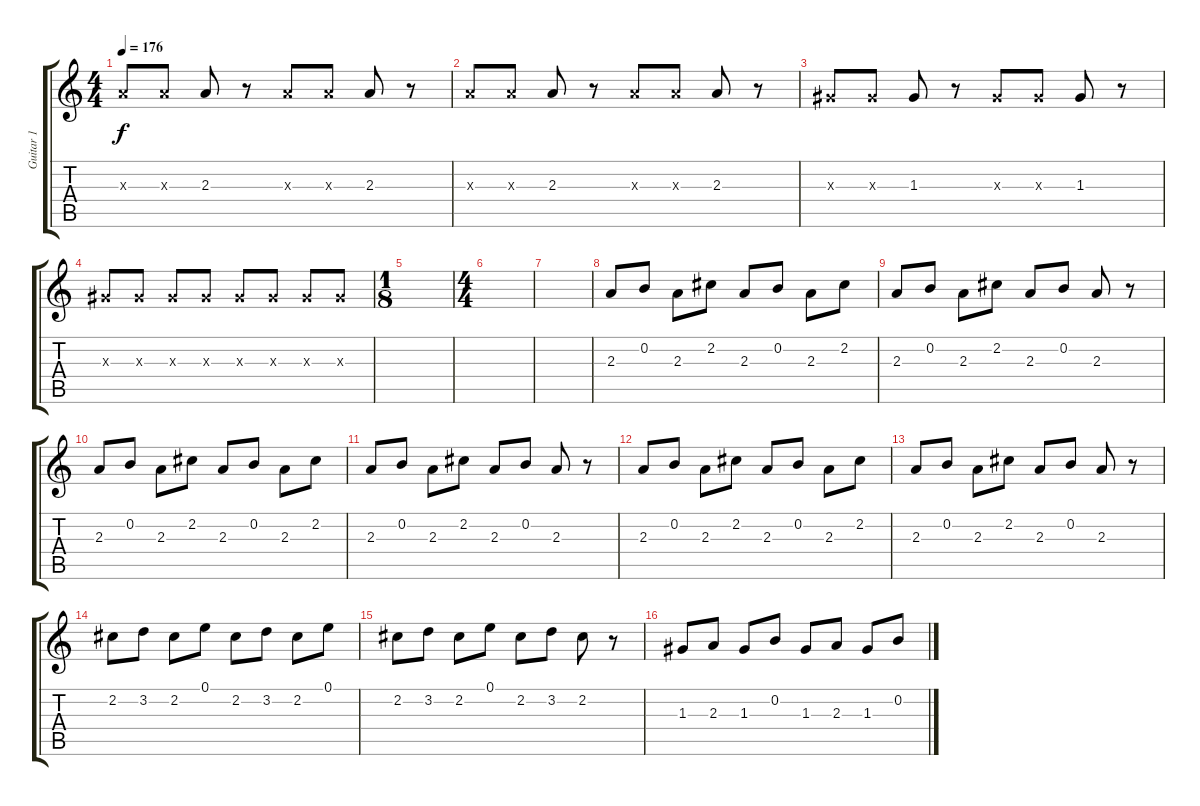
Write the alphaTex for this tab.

\track ("Guitar 1" "Guitar 1") {instrument distortionguitar}
\staff {score tabs}
\tuning (E4 B3 G3 D3 A2 E2) {hide}
\ts (4 4)
\tempo 176
\clef g2
\ks c
2.3{x}.8{dy f} 2.3{x}.8 2.3.8 r.8 2.3{x}.8 2.3{x}.8 2.3.8 r.8 |
2.3{x}.8 2.3{x}.8 2.3.8 r.8 2.3{x}.8 2.3{x}.8 2.3.8 r.8 |
1.3{x}.8 1.3{x}.8 1.3.8 r.8 1.3{x}.8 1.3{x}.8 1.3.8 r.8 |
1.3{x}.8 1.3{x}.8 1.3{x}.8 1.3{x}.8 1.3{x}.8 1.3{x}.8 1.3{x}.8 1.3{x}.8 |
\ts (1 8)
|
\ts (4 4)
|
|
2.3.8 0.2.8 2.3.8 2.2.8 2.3.8 0.2.8 2.3.8 2.2.8 |
2.3.8 0.2.8 2.3.8 2.2.8 2.3.8 0.2.8 2.3.8 r.8 |
2.3.8 0.2.8 2.3.8 2.2.8 2.3.8 0.2.8 2.3.8 2.2.8 |
2.3.8 0.2.8 2.3.8 2.2.8 2.3.8 0.2.8 2.3.8 r.8 |
2.3.8 0.2.8 2.3.8 2.2.8 2.3.8 0.2.8 2.3.8 2.2.8 |
2.3.8 0.2.8 2.3.8 2.2.8 2.3.8 0.2.8 2.3.8 r.8 |
2.2.8 3.2.8 2.2.8 0.1.8 2.2.8 3.2.8 2.2.8 0.1.8 |
2.2.8 3.2.8 2.2.8 0.1.8 2.2.8 3.2.8 2.2.8 r.8 |
1.3.8 2.3.8 1.3.8 0.2.8 1.3.8 2.3.8 1.3.8 0.2.8
